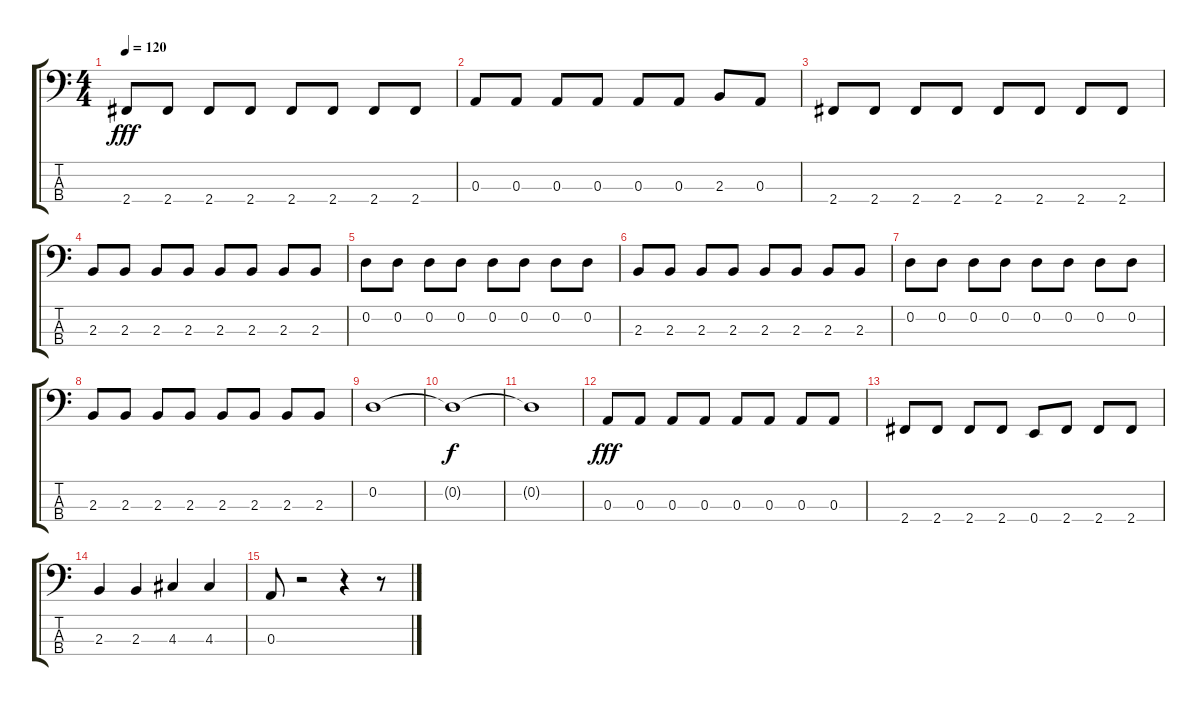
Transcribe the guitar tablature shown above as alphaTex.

\track "" {instrument electricbassfinger}
\staff {score tabs}
\tuning (G2 D2 A1 E1) {hide}
\ts (4 4)
\tempo 120
\clef f4
\ks c
2.4.8{dy fff} 2.4.8 2.4.8 2.4.8 2.4.8 2.4.8 2.4.8 2.4.8 |
0.3.8 0.3.8 0.3.8 0.3.8 0.3.8 0.3.8 2.3.8 0.3.8 |
2.4.8 2.4.8 2.4.8 2.4.8 2.4.8 2.4.8 2.4.8 2.4.8 |
2.3.8 2.3.8 2.3.8 2.3.8 2.3.8 2.3.8 2.3.8 2.3.8 |
0.2.8 0.2.8 0.2.8 0.2.8 0.2.8 0.2.8 0.2.8 0.2.8 |
2.3.8 2.3.8 2.3.8 2.3.8 2.3.8 2.3.8 2.3.8 2.3.8 |
0.2.8 0.2.8 0.2.8 0.2.8 0.2.8 0.2.8 0.2.8 0.2.8 |
2.3.8 2.3.8 2.3.8 2.3.8 2.3.8 2.3.8 2.3.8 2.3.8 |
0.2.1 |
0.2{t}.1{dy f} |
0.2{t}.1 |
0.3.8{dy fff} 0.3.8 0.3.8 0.3.8 0.3.8 0.3.8 0.3.8 0.3.8 |
2.4.8 2.4.8 2.4.8 2.4.8 0.4.8 2.4.8 2.4.8 2.4.8 |
2.3.4 2.3.4 4.3.4 4.3.4 |
0.3.8 r.2 r.4 r.8
